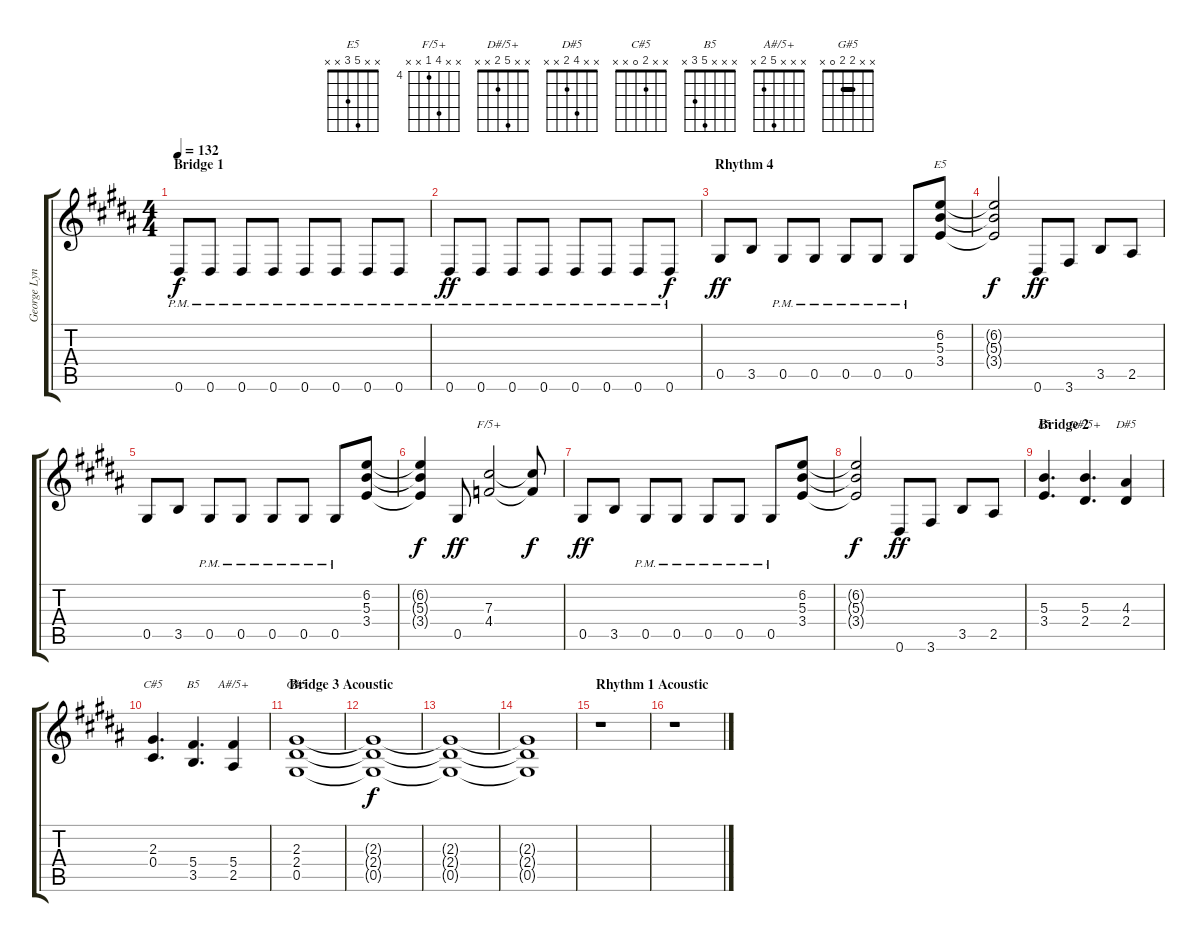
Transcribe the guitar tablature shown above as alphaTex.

\track ("George Lynch Rhythm" "George Lyn") {instrument distortionguitar}
\staff {score tabs}
\tuning (Eb4 Bb3 Gb3 Db3 Ab2 Eb2) {hide}
\chord ("E5" x 6 5 3 x x) {firstfret 3}
\chord ("F/5+" x x 7 4 x x) {firstfret 4}
\chord ("E5" x x 5 3 x x)
\chord ("D#/5+" x x 5 2 x x)
\chord ("D#5" x x 4 2 x x)
\chord ("C#5" x x 2 0 x x)
\chord ("B5" x x x 5 3 x)
\chord ("A#/5+" x x x 5 2 x)
\chord ("G#5" x x 2 2 0 x) {barre 2}
\ts (4 4)
\section ("" "Bridge 1")
\tempo 132
\clef g2
\ks g#minor
0.6{pm}.8{dy f} 0.6{pm}.8 0.6{pm}.8 0.6{pm}.8 0.6{pm}.8 0.6{pm}.8 0.6{pm}.8 0.6{pm}.8 |
0.6{pm}.8{dy ff} 0.6{pm}.8 0.6{pm}.8 0.6{pm}.8 0.6{pm}.8 0.6{pm}.8 0.6{pm}.8 0.6{pm}.8{dy f} |
\section ("" "Rhythm 4")
0.5.8{dy ff} 3.5.8 0.5{pm}.8 0.5{pm}.8 0.5{pm}.8 0.5{pm}.8 0.5{pm}.8 (6.2 5.3 3.4).8{ch "E5"} |
(6.2{t} 5.3{t} 3.4{t}).2{dy f} 0.6.8{dy ff} 3.6.8 3.5.8 2.5.8 |
0.5.8 3.5.8 0.5{pm}.8 0.5{pm}.8 0.5{pm}.8 0.5{pm}.8 0.5{pm}.8 (6.2 5.3 3.4).8 |
(6.2{t} 5.3{t} 3.4{t}).4{dy f} 0.5.8{dy ff} (7.3 4.4).2{ch "F/5+"} (7.3{t} 4.4{t}).8{dy f} |
0.5.8{dy ff} 3.5.8 0.5{pm}.8 0.5{pm}.8 0.5{pm}.8 0.5{pm}.8 0.5{pm}.8 (6.2 5.3 3.4).8 |
(6.2{t} 5.3{t} 3.4{t}).2{dy f} 0.6.8{dy ff} 3.6.8 3.5.8 2.5.8 |
\section ("" "Bridge 2")
(5.3 3.4).4{d ch "E5"} (5.3 2.4).4{d ch "D#/5+"} (4.3 2.4).4{ch "D#5"} |
(2.3 0.4).4{d ch "C#5"} (5.4 3.5).4{d ch "B5"} (5.4 2.5).4{ch "A#/5+"} |
\section ("" "Bridge 3 Acoustic")
(2.3 2.4 0.5).1{ch "G#5"} |
(2.3{t} 2.4{t} 0.5{t}).1{dy f} |
(2.3{t} 2.4{t} 0.5{t}).1 |
(2.3{t} 2.4{t} 0.5{t}).1 |
\section ("" "Rhythm 1 Acoustic")
r.1 |
r.1
